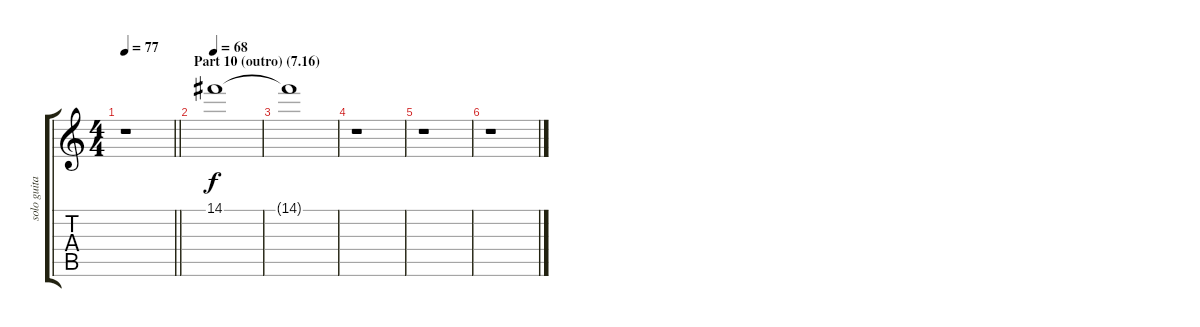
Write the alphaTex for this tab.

\track ("solo guitar" "solo guita") {instrument overdrivenguitar}
\staff {score tabs}
\tuning (E4 B3 G3 D3 A2 E2) {hide}
\ts (4 4)
\tempo 77
\clef g2
\barLineRight lightlight
\ks c
r.1{dy mf} |
\section ("" "Part 10 (outro) (7.16)")
\tempo 68
14.1.1{dy f} |
14.1{t}.1 |
r.1 |
r.1 |
r.1
